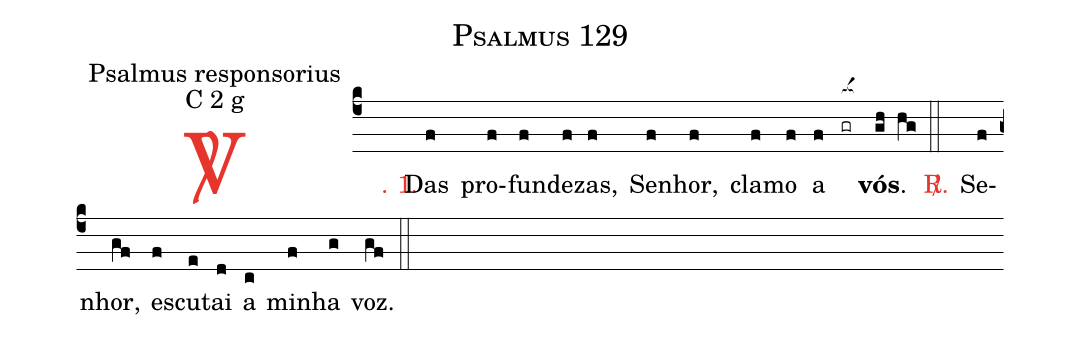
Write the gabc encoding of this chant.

name: Psalmus 129;
office-part: Psalmus responsorius;
mode: C 2 g;
%%
(c4)

<c><sp>V/</sp>. 1.</c>() Das(f) pro(f)fun(f)de(f)zas,(f) Se(f)nhor,(f) cla(f)mo(f) a(f) (gr[ocba:1{])<b>vós</b>.(gh[ocba:0}] hg)

(::)

<c><sp>R/</sp>.</c>() Se(f)nhor,(gf) es(f)cu(e)tai(d) a(c) mi(f)nha(g) voz.(gf)

(::)
